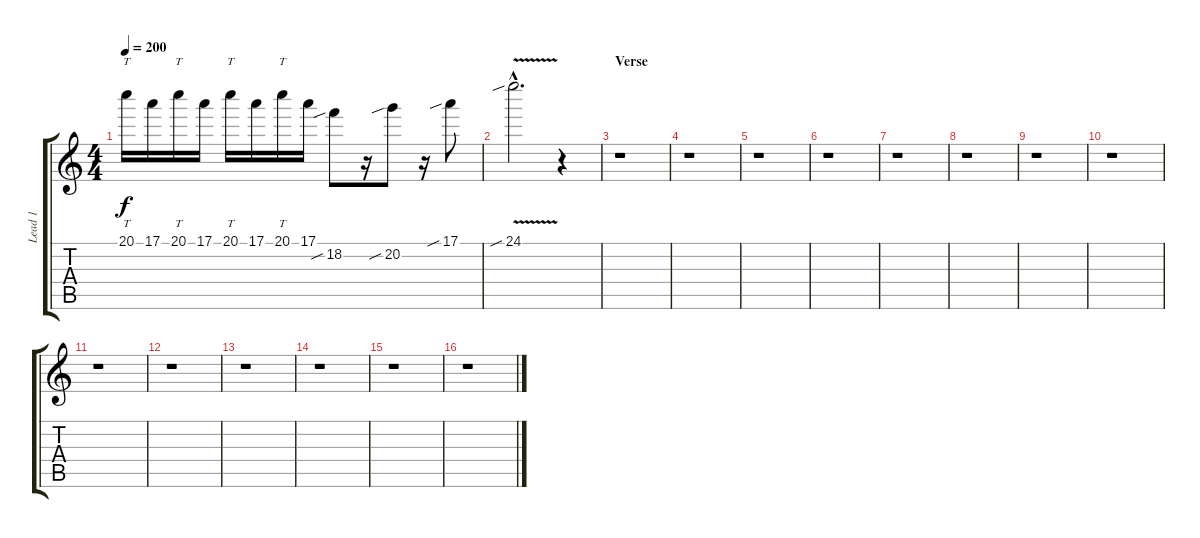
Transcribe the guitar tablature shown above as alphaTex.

\track ("Lead 1" "Lead 1") {instrument overdrivenguitar}
\staff {score tabs}
\tuning (E4 B3 G3 D3 A2 E2) {hide}
\ts (4 4)
\tempo 200
\clef g2
\ks c
20.1.16{tt dy f} 17.1.16 20.1.16{tt} 17.1.16 20.1.16{tt} 17.1.16 20.1.16{tt} 17.1.16 18.2{sib}.8 r.16 20.2{sib}.8 r.16 17.1{sib}.8 |
24.1{v sib hac}.2{d} r.4 |
\section ("" "Verse")
r.1 |
r.1 |
r.1 |
r.1 |
r.1 |
r.1 |
r.1 |
r.1 |
\section ("" "")
r.1 |
r.1 |
r.1 |
r.1 |
r.1 |
r.1
